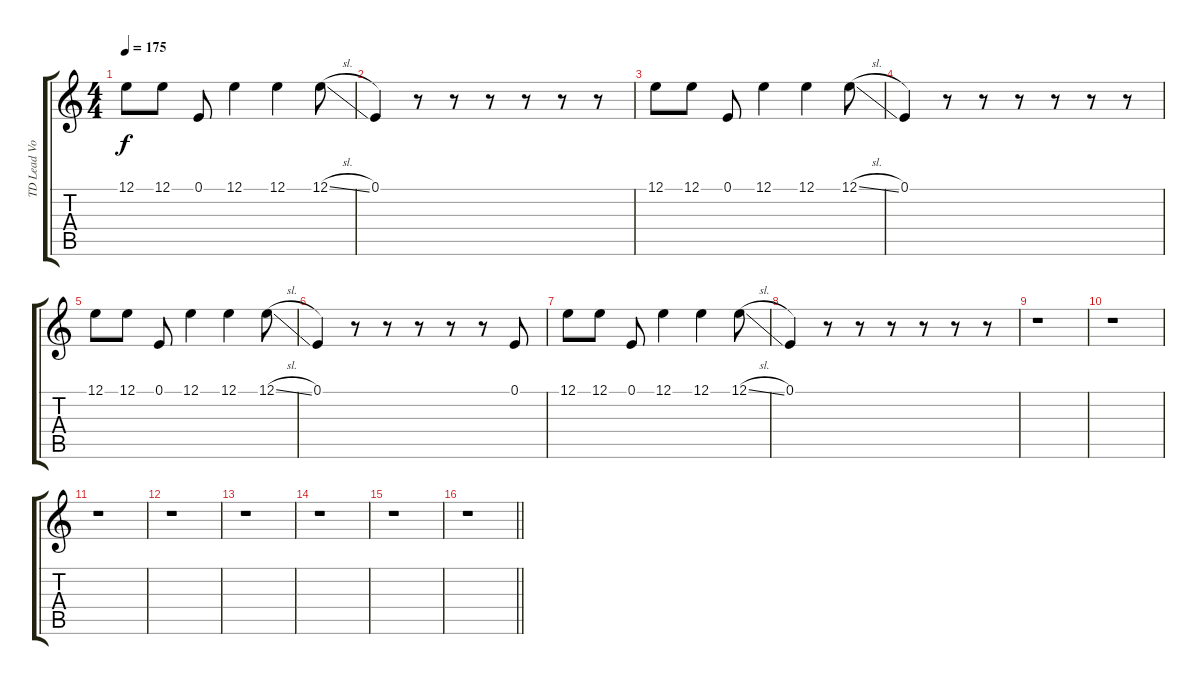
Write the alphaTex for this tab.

\track ("TD Lead Vocals" "TD Lead Vo") {instrument violin}
\staff {score tabs}
\tuning (E4 B3 G3 D3 A2 E2) {hide}
\ts (4 4)
\tempo 175
\clef g2
\ks c
12.1.8{dy f} 12.1.8 0.1.8 12.1.4 12.1.4 12.1{sl}.8 |
0.1.4 r.8 r.8 r.8 r.8 r.8 r.8 |
12.1.8 12.1.8 0.1.8 12.1.4 12.1.4 12.1{sl}.8 |
0.1.4 r.8 r.8 r.8 r.8 r.8 r.8 |
12.1.8 12.1.8 0.1.8 12.1.4 12.1.4 12.1{sl}.8 |
0.1.4 r.8 r.8 r.8 r.8 r.8 0.1.8 |
12.1.8 12.1.8 0.1.8 12.1.4 12.1.4 12.1{sl}.8 |
0.1.4 r.8 r.8 r.8 r.8 r.8 r.8 |
r.1 |
r.1 |
r.1 |
r.1 |
r.1 |
r.1 |
r.1 |
\barLineRight lightlight
r.1
